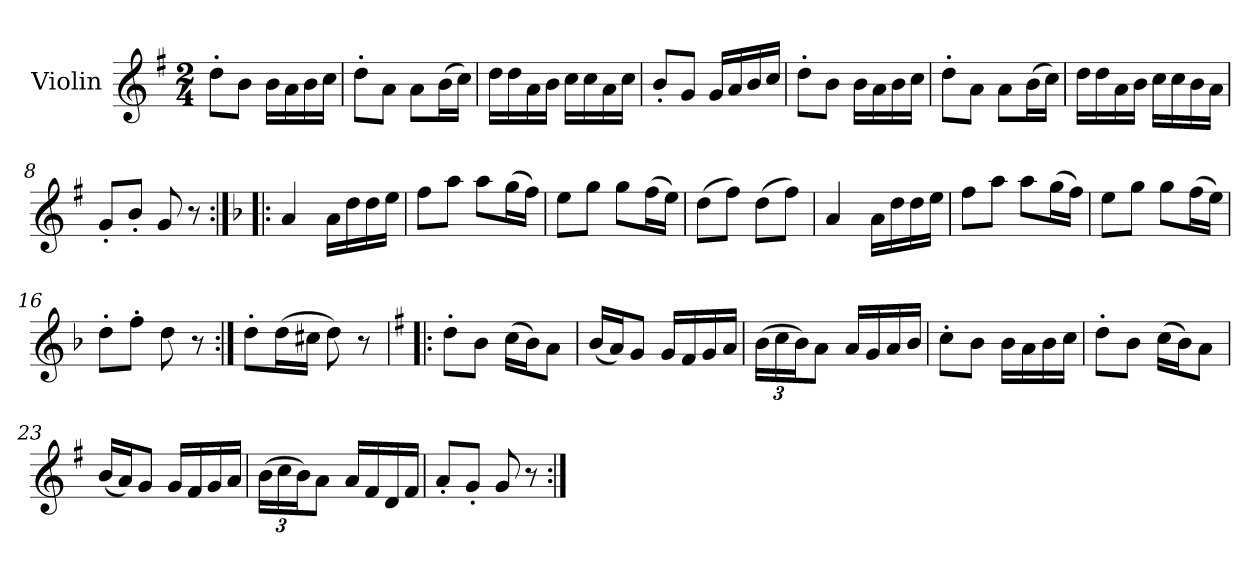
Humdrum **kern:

**kern
*part1
*staff1
*I"Violin
*I'Vln.
*clefG2
*k[f#]
*M2/4
*MM60
=1
8dd'\L
8b\J
16b\LL
16a\
16b\
16cc\JJ
=2
8dd'\L
8a\J
8a\L
(16b\L
16cc\JJ)
=3
16dd\LL
16dd\
16a\
16b\JJ
16cc\LL
16cc\
16a\
16cc\JJ
=4
8b'/L
8g/J
16g/LL
16a/
16b/
16cc/JJ
!!LO:LB:g=z
=5
8dd'\L
8b\J
16b\LL
16a\
16b\
16cc\JJ
=6
8dd'\L
8a\J
8a\L
(16b\L
16cc\JJ)
=7
16dd\LL
16dd\
16a\
16b\JJ
16cc\LL
16cc\
16b\
16a\JJ
=8
8g'/L
8b'/J
8g/
8r
!!LO:LB:g=z
=9:|!|:
*k[b-]
4a/
16a\LL
16dd\
16dd\
16ee\JJ
=10
8ff\L
8aa\J
8aa\L
(16gg\L
16ff\JJ)
=11
8ee\L
8gg\J
8gg\L
(16ff\L
16ee\JJ)
=12
(8dd\L
8ff\J)
(8dd\L
8ff\J)
!!LO:LB:g=z
=13
4a/
16a\LL
16dd\
16dd\
16ee\JJ
=14
8ff\L
8aa\J
8aa\L
(16gg\L
16ff\JJ)
=15
8ee\L
8gg\J
8gg\L
(16ff\L
16ee\JJ)
=16
8dd'\L
8ff'\J
8dd\
8r
=17:|!
8dd'\L
(16dd\L
16cc#X\JJ
8dd\)
8r
!!LO:LB:g=z
=18!|:
*k[f#]
8dd'\L
8b\J
(16cc\LL
16b\J)
8a\J
=19
(16b/LL
16a/J)
8g/J
16g/LL
16f#/
16g/
16a/JJ
=20
*Xbrackettup
(24b\LL
24cc\
24b\J)
8a\J
16a/LL
16g/
16a/
16b/JJ
=21
8cc'\L
8b\J
16b\LL
16a\
16b\
16cc\JJ
!!LO:LB:g=z
=22
8dd'\L
8b\J
(16cc\LL
16b\J)
8a\J
=23
(16b/LL
16a/J)
8g/J
16g/LL
16f#/
16g/
16a/JJ
=24
(24b\LL
24cc\
24b\J)
8a\J
16a/LL
16f#/
16d/
16f#/JJ
=25
8a'/L
8g'/J
8g/
8r
=:|!
*-
